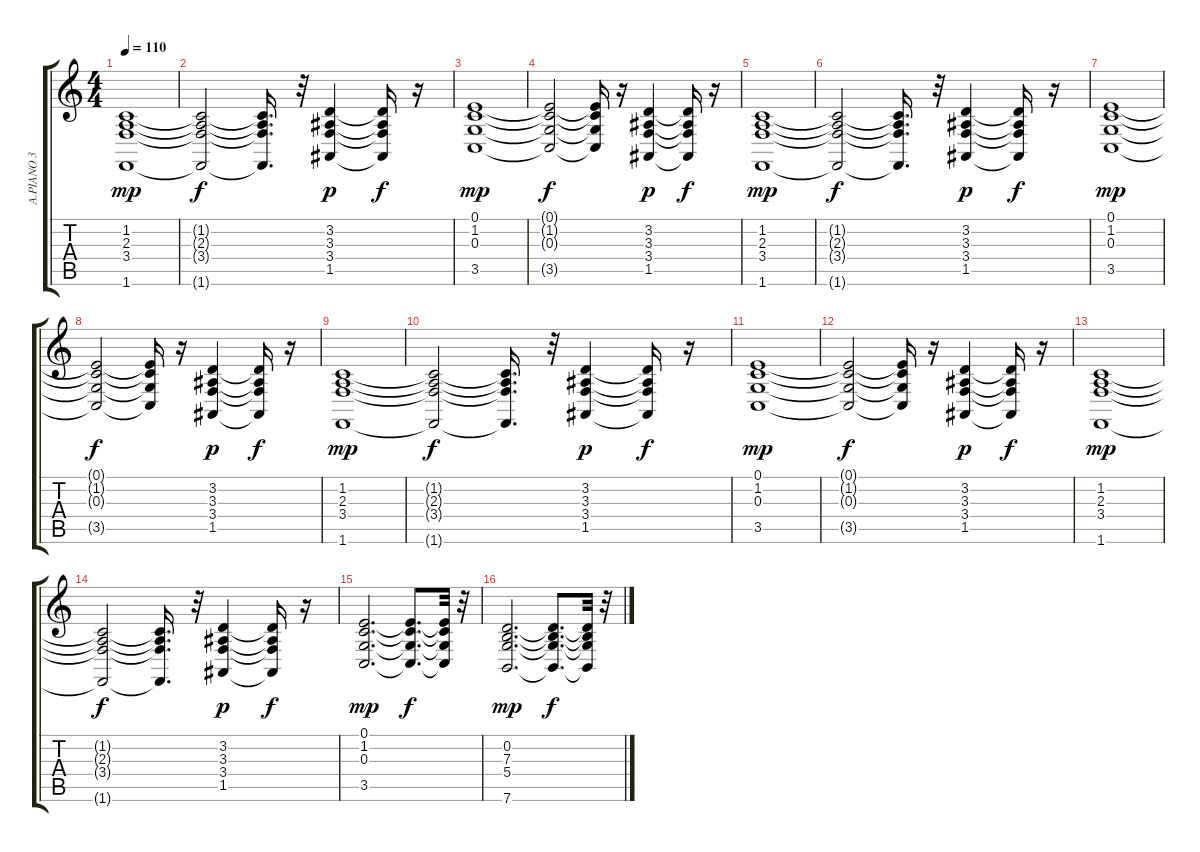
\track ("A.PIANO 3" "A.PIANO 3") {instrument electricgrandpiano}
\staff {score tabs}
\tuning (E4 B3 G3 D3 A2 E2) {hide}
\ts (4 4)
\tempo 110
\clef g2
\ks c
(1.2 2.3 3.4 1.6).1{dy mp} |
(1.2{t} 2.3{t} 3.4{t} 1.6{t}).2{dy f} (1.2{t} 2.3{t} 3.4{t} 1.6{t}).16{d} r.32 (3.2 3.3 3.4 1.5).4{dy p} (3.2{t} 3.3{t} 3.4{t} 1.5{t}).16{dy f} r.16 |
(0.1 1.2 0.3 3.5).1{dy mp} |
(0.1{t} 1.2{t} 0.3{t} 3.5{t}).2{dy f} (0.1{t} 1.2{t} 0.3{t} 3.5{t}).16 r.16 (3.2 3.3 3.4 1.5).4{dy p} (3.2{t} 3.3{t} 3.4{t} 1.5{t}).16{dy f} r.16 |
(1.2 2.3 3.4 1.6).1{dy mp} |
(1.2{t} 2.3{t} 3.4{t} 1.6{t}).2{dy f} (1.2{t} 2.3{t} 3.4{t} 1.6{t}).16{d} r.32 (3.2 3.3 3.4 1.5).4{dy p} (3.2{t} 3.3{t} 3.4{t} 1.5{t}).16{dy f} r.16 |
(0.1 1.2 0.3 3.5).1{dy mp} |
(0.1{t} 1.2{t} 0.3{t} 3.5{t}).2{dy f} (0.1{t} 1.2{t} 0.3{t} 3.5{t}).16 r.16 (3.2 3.3 3.4 1.5).4{dy p} (3.2{t} 3.3{t} 3.4{t} 1.5{t}).16{dy f} r.16 |
(1.2 2.3 3.4 1.6).1{dy mp} |
(1.2{t} 2.3{t} 3.4{t} 1.6{t}).2{dy f} (1.2{t} 2.3{t} 3.4{t} 1.6{t}).16{d} r.32 (3.2 3.3 3.4 1.5).4{dy p} (3.2{t} 3.3{t} 3.4{t} 1.5{t}).16{dy f} r.16 |
(0.1 1.2 0.3 3.5).1{dy mp} |
(0.1{t} 1.2{t} 0.3{t} 3.5{t}).2{dy f} (0.1{t} 1.2{t} 0.3{t} 3.5{t}).16 r.16 (3.2 3.3 3.4 1.5).4{dy p} (3.2{t} 3.3{t} 3.4{t} 1.5{t}).16{dy f} r.16 |
(1.2 2.3 3.4 1.6).1{dy mp} |
(1.2{t} 2.3{t} 3.4{t} 1.6{t}).2{dy f} (1.2{t} 2.3{t} 3.4{t} 1.6{t}).16{d} r.32 (3.2 3.3 3.4 1.5).4{dy p} (3.2{t} 3.3{t} 3.4{t} 1.5{t}).16{dy f} r.16 |
(0.1 1.2 0.3 3.5).2{d dy mp} (0.1{t} 1.2{t} 0.3{t} 3.5{t}).8{d dy f} (0.1{t} 1.2{t} 0.3{t} 3.5{t}).32 r.32 |
(0.2 7.3 5.4 7.6).2{d dy mp} (0.2{t} 7.3{t} 5.4{t} 7.6{t}).8{d dy f} (0.2{t} 7.3{t} 5.4{t} 7.6{t}).32 r.32
